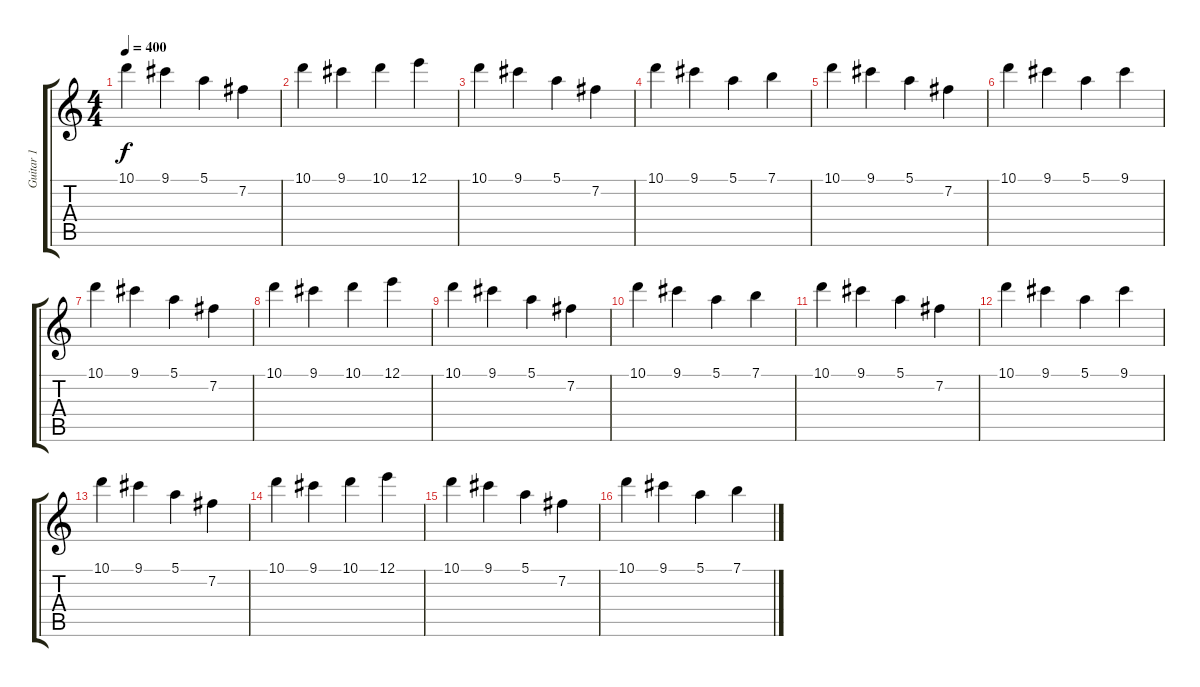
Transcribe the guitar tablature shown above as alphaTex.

\track ("Guitar 1" "Guitar 1") {instrument distortionguitar}
\staff {score tabs}
\tuning (E4 B3 G3 D3 A2 E2) {hide}
\ts (4 4)
\tempo 400
\clef g2
\ks c
10.1.4{dy f} 9.1.4 5.1.4 7.2.4 |
10.1.4 9.1.4 10.1.4 12.1.4 |
10.1.4 9.1.4 5.1.4 7.2.4 |
10.1.4 9.1.4 5.1.4 7.1.4 |
10.1.4 9.1.4 5.1.4 7.2.4 |
10.1.4 9.1.4 5.1.4 9.1.4 |
10.1.4 9.1.4 5.1.4 7.2.4 |
10.1.4 9.1.4 10.1.4 12.1.4 |
10.1.4 9.1.4 5.1.4 7.2.4 |
10.1.4 9.1.4 5.1.4 7.1.4 |
10.1.4 9.1.4 5.1.4 7.2.4 |
10.1.4 9.1.4 5.1.4 9.1.4 |
10.1.4 9.1.4 5.1.4 7.2.4 |
10.1.4 9.1.4 10.1.4 12.1.4 |
10.1.4 9.1.4 5.1.4 7.2.4 |
10.1.4 9.1.4 5.1.4 7.1.4
